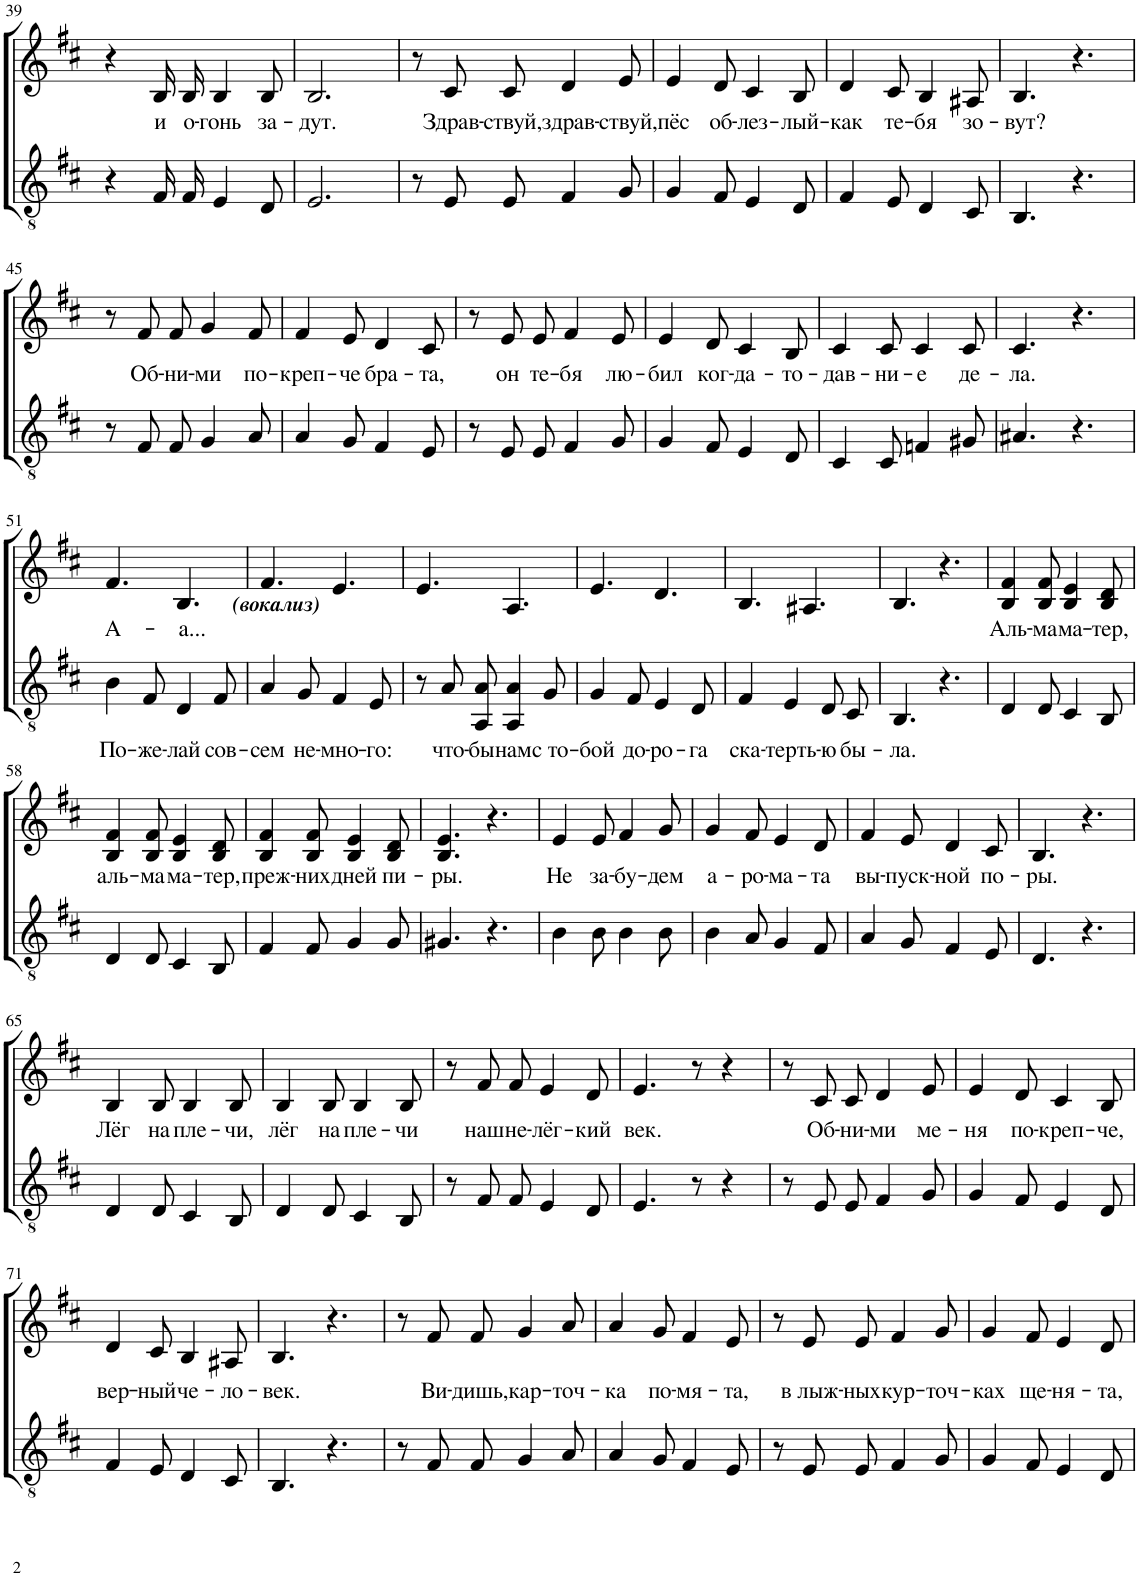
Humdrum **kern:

**kern	**text	**kern	**text
*part2	*part2	*part1	*part1
*staff2	*staff2	*staff1	*staff1
*I"Т, Б	*	*I"С, А	*
!!LO:PB:g=z
*clefGv2	*	*clefG2	*
*	*	*Trd4c7	*
*k[f#c#]	*	*k[f#c#]	*
*M6/8	*	*M6/8	*
=39	=39	=39	=39
4r	.	4r	.
!	!	!	!LO:LY:b
16F#/LL	.	16B/LL	и
!	!	!	!LO:LY:b
16F#/JJ	.	16B/JJ	о-
!	!	!	!LO:LY:b
4E/	.	4B/	-гонь
!	!	!	!LO:LY:b
8D/	.	8B/	за-
=40	=40	=40	=40
!	!	!	!LO:LY:b
2.E/	.	2.B/	-дут.
=41	=41	=41	=41
8r	.	8r	.
!	!	!	!LO:LY:b
8E/L	.	8c#/L	Здрав-
!	!	!	!LO:LY:b
8E/J	.	8c#/J	-ствуй,
!	!	!	!LO:LY:b
4F#/	.	4d/	здрав-
!	!	!	!LO:LY:b
8G/	.	8e/	-ствуй,
=42	=42	=42	=42
!	!	!	!LO:LY:b
4G/	.	4e/	пёс
!	!	!	!LO:LY:b
8F#/	.	8d/	об-
!	!	!	!LO:LY:b
4E/	.	4c#/	-лез-
!	!	!	!LO:LY:b
8D/	.	8B/	-лый-
=43	=43	=43	=43
!	!	!	!LO:LY:b
4F#/	.	4d/	-как
!	!	!	!LO:LY:b
8E/	.	8c#/	те-
!	!	!	!LO:LY:b
4D/	.	4B/	-бя
!	!	!	!LO:LY:b
8C#/	.	8A#X/	зо-
=44	=44	=44	=44
!	!	!	!LO:LY:b
4.BB/	.	4.B/	-вут?
4.r	.	4.r	.
!!LO:LB:g=z
=45	=45	=45	=45
8r	.	8r	.
!	!	!	!LO:LY:b
8F#/L	.	8f#/L	Об-
!	!	!	!LO:LY:b
8F#/J	.	8f#/J	-ни-
!	!	!	!LO:LY:b
4G/	.	4g/	-ми
!	!	!	!LO:LY:b
8A/	.	8f#/	по-
=46	=46	=46	=46
!	!	!	!LO:LY:b
4A/	.	4f#/	-креп-
!	!	!	!LO:LY:b
8G/	.	8e/	-че
!	!	!	!LO:LY:b
4F#/	.	4d/	бра-
!	!	!	!LO:LY:b
8E/	.	8c#/	-та,
=47	=47	=47	=47
8r	.	8r	.
!	!	!	!LO:LY:b
8E/L	.	8e/L	он
!	!	!	!LO:LY:b
8E/J	.	8e/J	те-
!	!	!	!LO:LY:b
4F#/	.	4f#/	-бя
!	!	!	!LO:LY:b
8G/	.	8e/	лю-
=48	=48	=48	=48
!	!	!	!LO:LY:b
4G/	.	4e/	-бил
!	!	!	!LO:LY:b
8F#/	.	8d/	ког-
!	!	!	!LO:LY:b
4E/	.	4c#/	-да-
!	!	!	!LO:LY:b
8D/	.	8B/	-то-
=49	=49	=49	=49
!	!	!	!LO:LY:b
4C#/	.	4c#/	-дав-
!	!	!	!LO:LY:b
8C#/	.	8c#/	-ни-
!	!	!	!LO:LY:b
4Fn/	.	4c#/	-е
!	!	!	!LO:LY:b
8G#X/	.	8c#/	де-
=50	=50	=50	=50
!	!	!	!LO:LY:b
4.A#X/	.	4.c#/	-ла.
4.r	.	4.r	.
!!LO:LB:g=z
=51	=51	=51	=51
!	!	!LO:TX:b:Bi:t=(вокализ)	!
!	!LO:LY:b	!	!LO:LY:b
4B\	По-	4.f#/	А-
!	!LO:LY:b	!	!
8F#/	-же-	.	.
!	!LO:LY:b	!	!LO:LY:b
4D/	-лай	4.B/	-а...
!	!LO:LY:b	!	!
8F#/	сов-	.	.
=52	=52	=52	=52
!	!LO:LY:b	!	!
4A/	-сем	4.f#/	.
!	!LO:LY:b	!	!
8G/	не-	.	.
!	!LO:LY:b	!	!
4F#/	-мно-	4.e/	.
!	!LO:LY:b	!	!
8E/	-го:	.	.
=53	=53	=53	=53
8r	.	4.e/	.
!	!LO:LY:b	!	!
8A/L	что-	.	.
!	!LO:LY:b	!	!
8AA/ 8A/J	-бы	.	.
!	!LO:LY:b	!	!
4AA/ 4A/	нам	4.A/	.
!	!LO:LY:b	!	!
8G/	с то-	.	.
=54	=54	=54	=54
!	!LO:LY:b	!	!
4G/	-бой	4.e/	.
!	!LO:LY:b	!	!
8F#/	до-	.	.
!	!LO:LY:b	!	!
4E/	-ро-	4.d/	.
!	!LO:LY:b	!	!
8D/	-га	.	.
=55	=55	=55	=55
!	!LO:LY:b	!	!
4F#/	ска-	4.B/	.
!	!LO:LY:b	!	!
4E/	-терть-	.	.
.	.	4.A#X/	.
!	!LO:LY:b	!	!
8D/L	-ю	.	.
!	!LO:LY:b	!	!
8C#/J	бы-	.	.
=56	=56	=56	=56
!	!LO:LY:b	!	!
4.BB/	-ла.	4.B/	.
4.r	.	4.r	.
=57	=57	=57	=57
!	!	!	!LO:LY:b
4D/	.	4B/ 4f#/	Аль-
!	!	!	!LO:LY:b
8D/	.	8B/ 8f#/	-ма
!	!	!	!LO:LY:b
4C#/	.	4B/ 4e/	ма-
!	!	!	!LO:LY:b
8BB/	.	8B/ 8d/	-тер,
!!LO:LB:g=z
=58	=58	=58	=58
!	!	!	!LO:LY:b
4D/	.	4B/ 4f#/	аль-
!	!	!	!LO:LY:b
8D/	.	8B/ 8f#/	-ма
!	!	!	!LO:LY:b
4C#/	.	4B/ 4e/	ма-
!	!	!	!LO:LY:b
8BB/	.	8B/ 8d/	-тер,
=59	=59	=59	=59
!	!	!	!LO:LY:b
4F#/	.	4B/ 4f#/	преж-
!	!	!	!LO:LY:b
8F#/	.	8B/ 8f#/	-них
!	!	!	!LO:LY:b
4G/	.	4B/ 4e/	дней
!	!	!	!LO:LY:b
8G/	.	8B/ 8d/	пи-
=60	=60	=60	=60
!	!	!	!LO:LY:b
4.G#X/	.	4.B/ 4.e/	-ры.
4.r	.	4.r	.
=61	=61	=61	=61
!	!	!	!LO:LY:b
4B\	.	4e/	Не
!	!	!	!LO:LY:b
8B\	.	8e/	за-
!	!	!	!LO:LY:b
4B\	.	4f#/	-бу-
!	!	!	!LO:LY:b
8B\	.	8g/	-дем
=62	=62	=62	=62
!	!	!	!LO:LY:b
4B\	.	4g/	а-
!	!	!	!LO:LY:b
8A/	.	8f#/	-ро-
!	!	!	!LO:LY:b
4G/	.	4e/	-ма-
!	!	!	!LO:LY:b
8F#/	.	8d/	-та
=63	=63	=63	=63
!	!	!	!LO:LY:b
4A/	.	4f#/	вы-
!	!	!	!LO:LY:b
8G/	.	8e/	-пуск-
!	!	!	!LO:LY:b
4F#/	.	4d/	-ной
!	!	!	!LO:LY:b
8E/	.	8c#/	по-
=64	=64	=64	=64
!	!	!	!LO:LY:b
4.D/	.	4.B/	-ры.
4.r	.	4.r	.
!!LO:LB:g=z
=65	=65	=65	=65
!	!	!	!LO:LY:b
4D/	.	4B/	Лёг
!	!	!	!LO:LY:b
8D/	.	8B/	на
!	!	!	!LO:LY:b
4C#/	.	4B/	пле-
!	!	!	!LO:LY:b
8BB/	.	8B/	-чи,
=66	=66	=66	=66
!	!	!	!LO:LY:b
4D/	.	4B/	лёг
!	!	!	!LO:LY:b
8D/	.	8B/	на
!	!	!	!LO:LY:b
4C#/	.	4B/	пле-
!	!	!	!LO:LY:b
8BB/	.	8B/	-чи
=67	=67	=67	=67
8r	.	8r	.
!	!	!	!LO:LY:b
8F#/L	.	8f#/L	наш
!	!	!	!LO:LY:b
8F#/J	.	8f#/J	не-
!	!	!	!LO:LY:b
4E/	.	4e/	-лёг-
!	!	!	!LO:LY:b
8D/	.	8d/	-кий
=68	=68	=68	=68
!	!	!	!LO:LY:b
4.E/	.	4.e/	век.
8r	.	8r	.
4r	.	4r	.
=69	=69	=69	=69
8r	.	8r	.
!	!	!	!LO:LY:b
8E/L	.	8c#/L	Об-
!	!	!	!LO:LY:b
8E/J	.	8c#/J	-ни-
!	!	!	!LO:LY:b
4F#/	.	4d/	-ми
!	!	!	!LO:LY:b
8G/	.	8e/	ме-
=70	=70	=70	=70
!	!	!	!LO:LY:b
4G/	.	4e/	-ня
!	!	!	!LO:LY:b
8F#/	.	8d/	по-
!	!	!	!LO:LY:b
4E/	.	4c#/	-креп-
!	!	!	!LO:LY:b
8D/	.	8B/	-че,
!!LO:LB:g=z
=71	=71	=71	=71
!	!	!	!LO:LY:b
4F#/	.	4d/	вер-
!	!	!	!LO:LY:b
8E/	.	8c#/	-ный
!	!	!	!LO:LY:b
4D/	.	4B/	че-
!	!	!	!LO:LY:b
8C#/	.	8A#X/	-ло-
=72	=72	=72	=72
!	!	!	!LO:LY:b
4.BB/	.	4.B/	-век.
4.r	.	4.r	.
=73	=73	=73	=73
8r	.	8r	.
!	!	!	!LO:LY:b
8F#/L	.	8f#/L	Ви-
!	!	!	!LO:LY:b
8F#/J	.	8f#/J	-дишь,
!	!	!	!LO:LY:b
4G/	.	4g/	кар-
!	!	!	!LO:LY:b
8A/	.	8a/	-точ-
=74	=74	=74	=74
!	!	!	!LO:LY:b
4A/	.	4a/	-ка
!	!	!	!LO:LY:b
8G/	.	8g/	по-
!	!	!	!LO:LY:b
4F#/	.	4f#/	-мя-
!	!	!	!LO:LY:b
8E/	.	8e/	-та,
=75	=75	=75	=75
8r	.	8r	.
!	!	!	!LO:LY:b
8E/L	.	8e/L	в лыж-
!	!	!	!LO:LY:b
8E/J	.	8e/J	-ных
!	!	!	!LO:LY:b
4F#/	.	4f#/	кур-
!	!	!	!LO:LY:b
8G/	.	8g/	-точ-
=76	=76	=76	=76
!	!	!	!LO:LY:b
4G/	.	4g/	-ках
!	!	!	!LO:LY:b
8F#/	.	8f#/	ще-
!	!	!	!LO:LY:b
4E/	.	4e/	-ня-
!	!	!	!LO:LY:b
8D/	.	8d/	-та,
=	=	=	=
*-	*-	*-	*-
